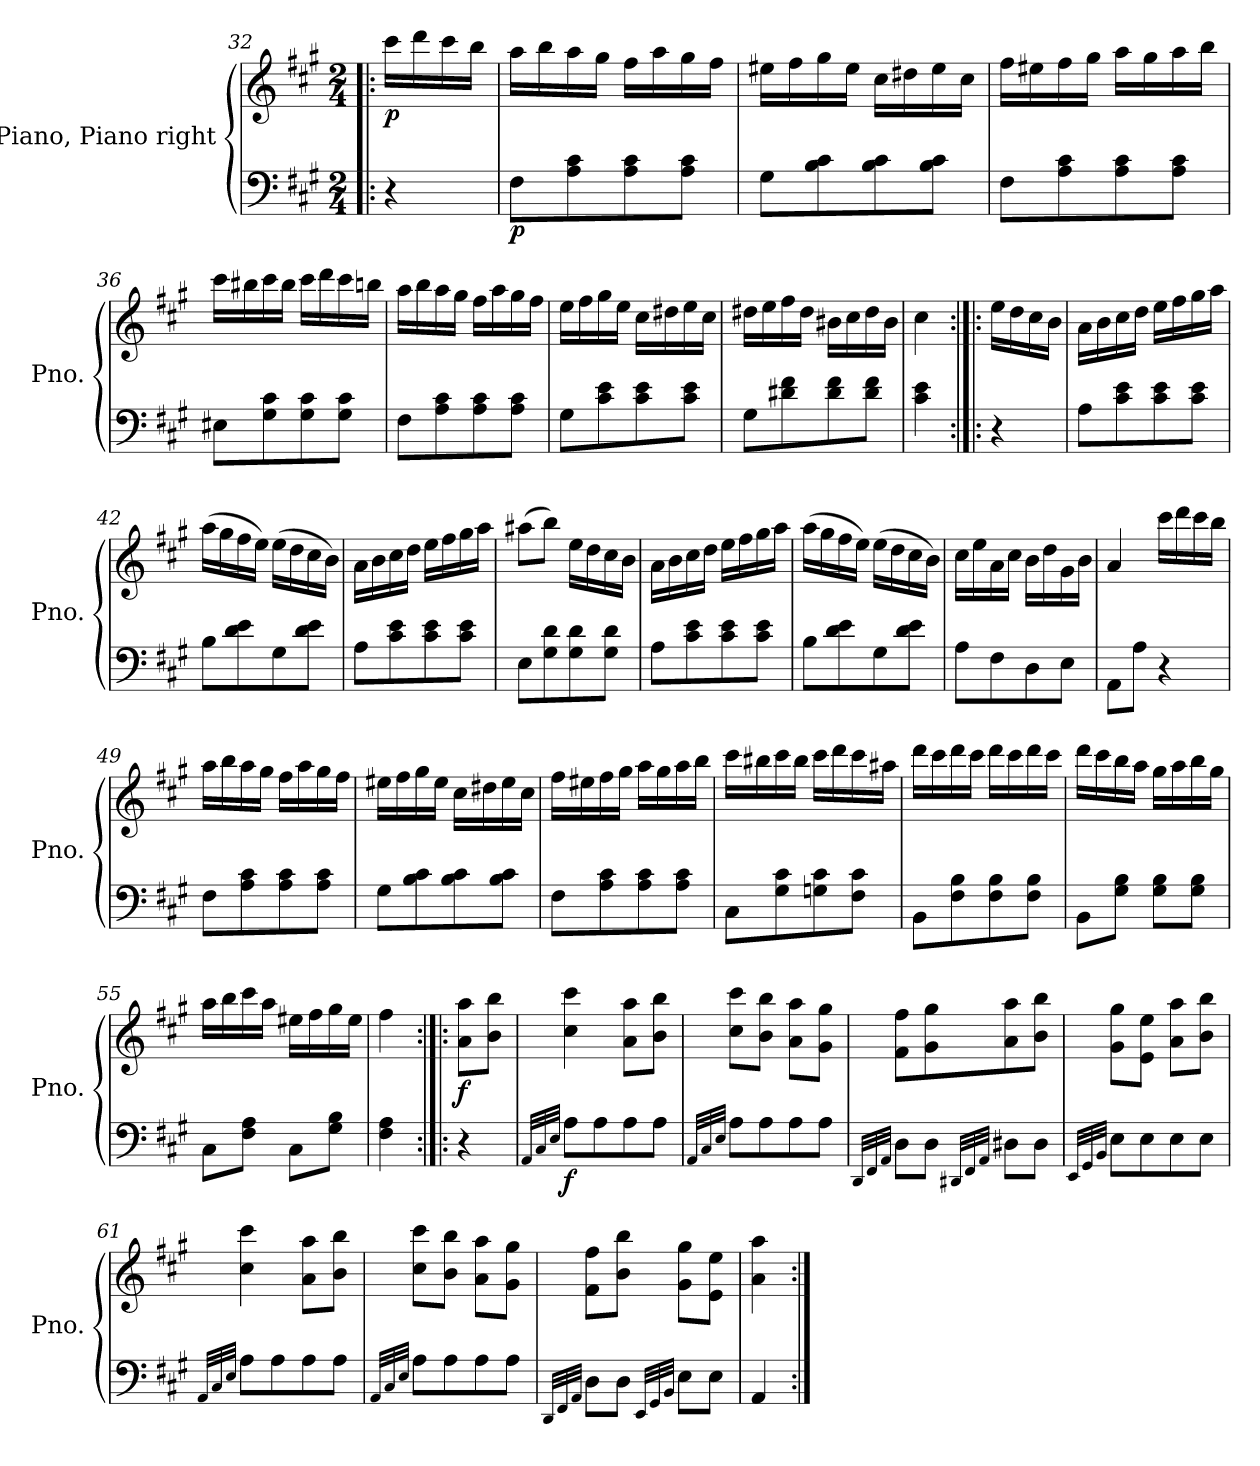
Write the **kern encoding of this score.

**kern	**kern	**dynam
*part1	*part1	*part1
*staff2	*staff1	*staff1/2
*I"Piano, Piano right	*	*
*I'Pno.	*	*
*clefF4	*clefG2	*
*k[f#c#g#]	*k[f#c#g#]	*
*M2/4	*M2/4	*
=32X3!|:	=32X3!|:	=32X3!|:
!	!	!LO:DY:b
4r	16ccc#\LL	p
.	16ddd\	.
.	16ccc#\	.
.	16bb\JJ	.
=33	=33	=33
!	!	!LO:DY:b=2
8F#\L	16aa\LL	p
.	16bb\	.
8A\ 8c#\	16aa\	.
.	16gg#\JJ	.
8A\ 8c#\	16ff#\LL	.
.	16aa\	.
8A\ 8c#\J	16gg#\	.
.	16ff#\JJ	.
=34	=34	=34
8G#\L	16ee#X\LL	.
.	16ff#\	.
8B\ 8c#\	16gg#\	.
.	16ee#\JJ	.
8B\ 8c#\	16cc#\LL	.
.	16dd#X\	.
8B\ 8c#\J	16ee#\	.
.	16cc#\JJ	.
=35	=35	=35
8F#\L	16ff#\LL	.
.	16ee#X\	.
8A\ 8c#\	16ff#\	.
.	16gg#\JJ	.
8A\ 8c#\	16aa\LL	.
.	16gg#\	.
8A\ 8c#\J	16aa\	.
.	16bb\JJ	.
=36	=36	=36
8E#X\L	16ccc#\LL	.
.	16bb#X\	.
8G#\ 8c#\	16ccc#\	.
.	16bb#\JJ	.
8G#\ 8c#\	16ccc#\LL	.
.	16ddd\	.
8G#\ 8c#\J	16ccc#\	.
.	16bbn\JJ	.
=37	=37	=37
8F#\L	16aa\LL	.
.	16bb\	.
8A\ 8c#\	16aa\	.
.	16gg#\JJ	.
8A\ 8c#\	16ff#\LL	.
.	16aa\	.
8A\ 8c#\J	16gg#\	.
.	16ff#\JJ	.
=38	=38	=38
8G#\L	16ee\LL	.
.	16ff#\	.
8c#\ 8e\	16gg#\	.
.	16ee\JJ	.
8c#\ 8e\	16cc#\LL	.
.	16dd#X\	.
8c#\ 8e\J	16ee\	.
.	16cc#\JJ	.
=39	=39	=39
8G#\L	16dd#X\LL	.
.	16ee\	.
8d#X\ 8f#\	16ff#\	.
.	16dd#\JJ	.
8d#\ 8f#\	16b#X\LL	.
.	16cc#\	.
8d#\ 8f#\J	16dd#\	.
.	16b#\JJ	.
=40	=40	=40
4c#\ 4e\	4cc#\	.
=40X4:|!|:	=40X4:|!|:	=40X4:|!|:
4r	16ee\LL	.
.	16dd\	.
.	16cc#\	.
.	16b\JJ	.
=41	=41	=41
8A\L	16a\LL	.
.	16b\	.
8c#\ 8e\	16cc#\	.
.	16dd\JJ	.
8c#\ 8e\	16ee\LL	.
.	16ff#\	.
8c#\ 8e\J	16gg#\	.
.	16aa\JJ	.
=42	=42	=42
8B\L	(>16aa\LL	.
.	16gg#\	.
8d\ 8e\	16ff#\	.
.	16ee\JJ)	.
8G#\	(>16ee\LL	.
.	16dd\	.
8d\ 8e\J	16cc#\	.
.	16b\JJ)	.
=43	=43	=43
8A\L	16a\LL	.
.	16b\	.
8c#\ 8e\	16cc#\	.
.	16dd\JJ	.
8c#\ 8e\	16ee\LL	.
.	16ff#\	.
8c#\ 8e\J	16gg#\	.
.	16aa\JJ	.
=44	=44	=44
8E\L	(>8aa#X\L	.
8G#\ 8d\	8bb\J)	.
8G#\ 8d\	16ee\LL	.
.	16dd\	.
8G#\ 8d\J	16cc#\	.
.	16b\JJ	.
=45	=45	=45
8A\L	16a\LL	.
.	16b\	.
8c#\ 8e\	16cc#\	.
.	16dd\JJ	.
8c#\ 8e\	16ee\LL	.
.	16ff#\	.
8c#\ 8e\J	16gg#\	.
.	16aa\JJ	.
=46	=46	=46
8B\L	(>16aa\LL	.
.	16gg#\	.
8d\ 8e\	16ff#\	.
.	16ee\JJ)	.
8G#\	(>16ee\LL	.
.	16dd\	.
8d\ 8e\J	16cc#\	.
.	16b\JJ)	.
=47	=47	=47
8A\L	16cc#\LL	.
.	16ee\	.
8F#\	16a\	.
.	16cc#\JJ	.
8D\	16b\LL	.
.	16dd\	.
8E\J	16g#\	.
.	16b\JJ	.
=48	=48	=48
8AA\L	4a/	.
8A\J	.	.
4r	16ccc#\LL	.
.	16ddd\	.
.	16ccc#\	.
.	16bb\JJ	.
=49	=49	=49
8F#\L	16aa\LL	.
.	16bb\	.
8A\ 8c#\	16aa\	.
.	16gg#\JJ	.
8A\ 8c#\	16ff#\LL	.
.	16aa\	.
8A\ 8c#\J	16gg#\	.
.	16ff#\JJ	.
=50	=50	=50
8G#\L	16ee#X\LL	.
.	16ff#\	.
8B\ 8c#\	16gg#\	.
.	16ee#\JJ	.
8B\ 8c#\	16cc#\LL	.
.	16dd#X\	.
8B\ 8c#\J	16ee#\	.
.	16cc#\JJ	.
=51	=51	=51
8F#\L	16ff#\LL	.
.	16ee#X\	.
8A\ 8c#\	16ff#\	.
.	16gg#\JJ	.
8A\ 8c#\	16aa\LL	.
.	16gg#\	.
8A\ 8c#\J	16aa\	.
.	16bb\JJ	.
=52	=52	=52
8C#\L	16ccc#\LL	.
.	16bb#X\	.
8G#\ 8c#\	16ccc#\	.
.	16bb#\JJ	.
8Gn\ 8c#\	16ccc#\LL	.
.	16ddd\	.
8F#\ 8c#\J	16ccc#\	.
.	16aa#X\JJ	.
=53	=53	=53
8BB\L	16ddd\LL	.
.	16ccc#\	.
8F#\ 8B\	16ddd\	.
.	16ccc#\JJ	.
8F#\ 8B\	16ddd\LL	.
.	16ccc#\	.
8F#\ 8B\J	16ddd\	.
.	16ccc#\JJ	.
=54	=54	=54
8BB\L	16ddd\LL	.
.	16ccc#\	.
8G#\ 8B\J	16bb\	.
.	16aa\JJ	.
8G#\ 8B\L	16gg#\LL	.
.	16aa\	.
8G#\ 8B\J	16bb\	.
.	16gg#\JJ	.
=55	=55	=55
8C#\L	16aa\LL	.
.	16bb\	.
8F#\ 8A\J	16ccc#\	.
.	16aa\JJ	.
8C#\L	16ee#X\LL	.
.	16ff#\	.
8G#\ 8B\J	16gg#\	.
.	16ee#\JJ	.
=56	=56	=56
4F#\ 4A\	4ff#\	.
=56X5:|!|:	=56X5:|!|:	=56X5:|!|:
!	!	!LO:DY:b
4r	8a\ 8aa\L	f
.	8b\ 8bb\J	.
=57	=57	=57
32qAA/LLL	.	.
32qC#/	.	.
32qE/JJJ	.	.
!	!	!LO:DY:b=2
8A\L	4cc#\ 4ccc#\	f
8A\	.	.
8A\	8a\ 8aa\L	.
8A\J	8b\ 8bb\J	.
=58	=58	=58
32qAA/LLL	.	.
32qC#/	.	.
32qE/JJJ	.	.
8A\L	8cc#\ 8ccc#\L	.
8A\	8b\ 8bb\J	.
8A\	8a\ 8aa\L	.
8A\J	8g#\ 8gg#\J	.
=59	=59	=59
32qDD/LLL	.	.
32qFF#/	.	.
32qAA/JJJ	.	.
8D\L	8f#\ 8ff#\L	.
8D\J	8g#\ 8gg#\	.
32qDD#X/LLL	.	.
32qFF#/	.	.
32qAA/JJJ	.	.
8D#X\L	8a\ 8aa\	.
8D#\J	8b\ 8bb\J	.
=60	=60	=60
32qEE/LLL	.	.
32qGG#/	.	.
32qBB/JJJ	.	.
8E\L	8g#\ 8gg#\L	.
8E\	8e\ 8ee\J	.
8E\	8a\ 8aa\L	.
8E\J	8b\ 8bb\J	.
=61	=61	=61
32qAA/LLL	.	.
32qC#/	.	.
32qE/JJJ	.	.
8A\L	4cc#\ 4ccc#\	.
8A\	.	.
8A\	8a\ 8aa\L	.
8A\J	8b\ 8bb\J	.
=62	=62	=62
32qAA/LLL	.	.
32qC#/	.	.
32qE/JJJ	.	.
8A\L	8cc#\ 8ccc#\L	.
8A\	8b\ 8bb\J	.
8A\	8a\ 8aa\L	.
8A\J	8g#\ 8gg#\J	.
=63	=63	=63
32qDD/LLL	.	.
32qFF#/	.	.
32qAA/JJJ	.	.
8D\L	8f#\ 8ff#\L	.
8D\J	8b\ 8bb\J	.
32qEE/LLL	.	.
32qGG#/	.	.
32qBB/JJJ	.	.
8E\L	8g#\ 8gg#\L	.
8E\J	8e\ 8ee\J	.
=64	=64	=64
4AA/	4a\ 4aa\	.
=:|!	=:|!	=:|!
*-	*-	*-
